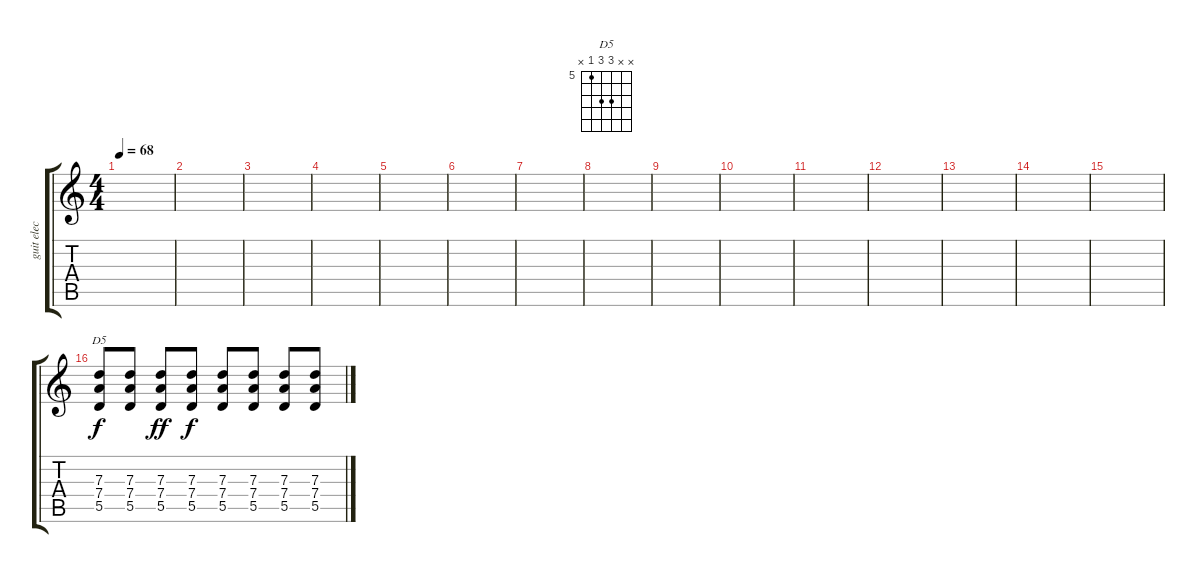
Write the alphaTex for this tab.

\track ("guit elec" "guit elec") {instrument distortionguitar}
\staff {score tabs}
\tuning (E4 B3 G3 D3 A2 E2) {hide}
\chord ("D5" x x 7 7 5 x) {firstfret 5}
\ts (4 4)
\tempo 68
\clef g2
\ks c
|
|
|
|
|
|
|
|
|
|
|
|
|
|
|
(7.3 7.4 5.5).8{ch "D5" volume 7 instrument distortionguitar} (7.3 7.4 5.5).8{dy f} (7.3 7.4 5.5).8{dy ff} (7.3 7.4 5.5).8{dy f} (7.3 7.4 5.5).8 (7.3 7.4 5.5).8 (7.3 7.4 5.5).8 (7.3 7.4 5.5).8
